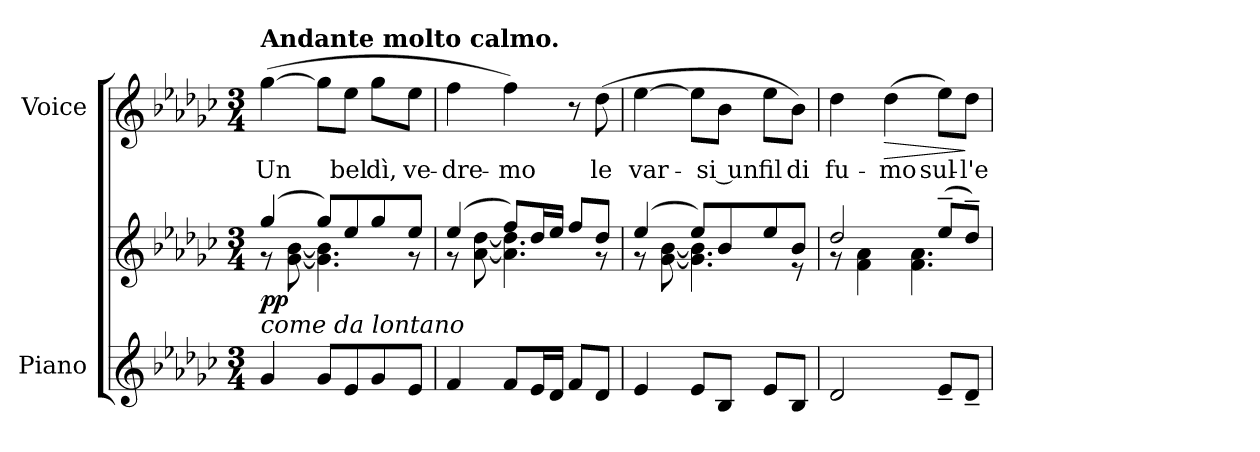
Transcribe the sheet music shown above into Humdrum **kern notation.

**kern	**kern	**dynam	**kern	**text	**dynam
*part2	*part2	*part2	*part1	*part1	*part1
*staff3	*staff2	*staff2/3	*staff1	*staff1	*staff1
*I"Piano	*	*	*I"Voice	*	*
*I'Pno	*	*	*	*	*
*clefG2	*clefG2	*	*clefG2	*	*
*k[b-e-a-d-g-c-]	*k[b-e-a-d-g-c-]	*	*k[b-e-a-d-g-c-]	*	*
*M3/4	*M3/4	*	*M3/4	*	*
*MM42	*MM42	*	*MM42	*	*
=1	=1	=1	=1	=1	=1
*	*^	*	*	*	*
!	!	!	!	!LO:TX:a:B:t=Andante molto calmo.	!	!
!LO:TX:a:i:t=come da lontano	!	!	!	!	!	!
!	!	!	!LO:DY:b	!	!LO:LY:b	!
4g-/	(4gg-/	8r	pp	([4gg-\	Un	.
.	.	[8g-\ [8b-\	.	.	.	.
8g-/L	8gg-/L)	4.g-\] 4.b-\]	.	8gg-\L]	.	.
!	!	!	!	!	!LO:LY:b	!
8e-/	8ee-/	.	.	8ee-\J	bel	.
!	!	!	!	!	!LO:LY:b	!
8g-/	8gg-/	.	.	8gg-\L	dì,	.
!	!	!	!	!	!LO:LY:b	!
8e-/J	8ee-/J	8r	.	8ee-\J	ve-	.
=2	=2	=2	=2	=2	=2	=2
!	!	!	!	!	!LO:LY:b	!
4f/	(4ee-/	8r	.	4ff\	dre-	.
.	.	[8a-\ [8dd-\	.	.	.	.
!	!	!	!	!	!LO:LY:b	!
8f/L	8ff/L)	4.a-\] 4.dd-\]	.	4ff\)	mo	.
16e-/L	16dd-/L	.	.	.	.	.
16d-/JJ	16ee-/JJ	.	.	.	.	.
8f/L	8ff/L	.	.	8r	.	.
!	!	!	!	!	!LO:LY:b	!
8d-/J	8dd-/J	8r	.	(8dd-\	le	.
=3	=3	=3	=3	=3	=3	=3
!	!	!	!	!	!LO:LY:b	!
4e-/	(4ee-/	8r	.	[4ee-\	var-	.
.	.	[8g-\ [8b-\	.	.	.	.
8e-/L	8ee-/L)	4.g-\] 4.b-\]	.	8ee-\L]	.	.
!	!	!	!	!	!LO:LY:b	!
8B-/J	8b-/	.	.	8b-\J	si un	.
!	!	!	!	!	!LO:LY:b	!
8e-/L	8ee-/	.	.	8ee-\L	fil	.
!	!	!	!	!	!LO:LY:b	!
8B-/J	8b-/J	8r	.	8b-\J)	di	.
=4	=4	=4	=4	=4	=4	=4
!	!	!	!	!	!LO:LY:b	!
2d-/	2dd-/	8r	.	4dd-\	fu-	.
.	.	4f\ 4a-\	.	.	.	.
!	!	!	!	!	!LO:LY:b	!LO:HP:b
.	.	.	.	(4dd-\	mo	>
.	.	4.f\ 4.a-\	.	.	.	.
!	!	!	!	!	!LO:LY:b	!
8e-~/L	(8ee-~/L	.	.	8ee-\L)	sul-	.
!	!	!	!	!	!LO:LY:b	!
8d-~/J	8dd-~/J)	.	.	8dd-\J	l'e-	]
*	*v	*v	*	*	*	*
=	=	=	=	=	=
*-	*-	*-	*-	*-	*-
